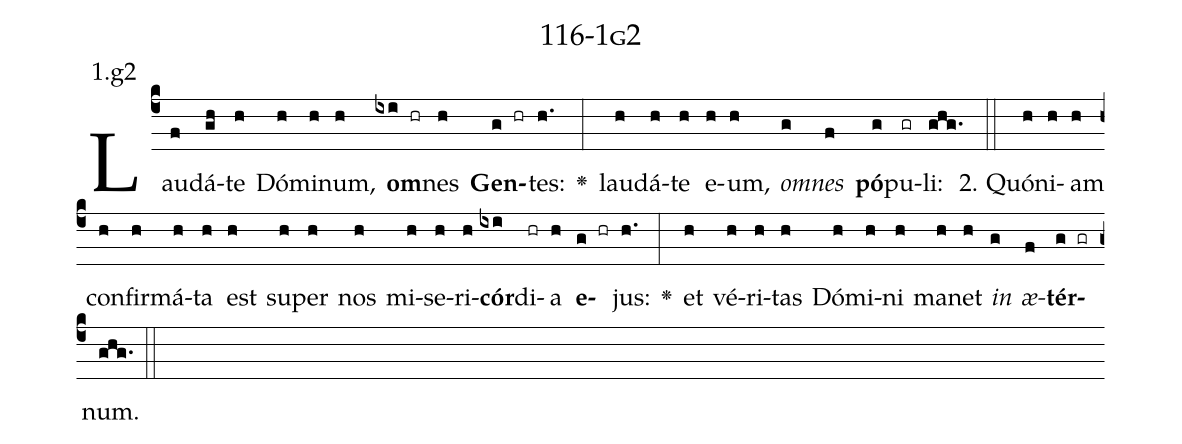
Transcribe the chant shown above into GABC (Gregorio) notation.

name: 116-1g2;
annotation: 1.g2;
%%
(c4)Lau(f)dá(gh)te(h) Dó(h)mi(h)num,(h) <b>om</b>(ixi hr)nes(h) <b>Gen</b>(g hr)tes:(h.) <v>\greheightstar</v>(:) lau(h)dá(h)te(h) e(h)um,(h) <i>om</i>(g)<i>nes</i>(f) <b>pó</b>(g)pu(gr)li:(ghg.) (::)
2. Quón(h)i(h)am(h) con(h)fir(h)má(h)ta(h) est(h) su(h)per(h) nos(h) mi(h)se(h)ri(h)<b>cór</b>(ixi)di(hr)a(h) <b>e</b>(g hr)jus:(h.) <v>\greheightstar</v>(:) et(h) vé(h)ri(h)tas(h) Dó(h)mi(h)ni(h) ma(h)net(h) <i>in</i>(g) <i>æ</i>(f)<b>tér</b>(g gr)num.(ghg.) (::)
